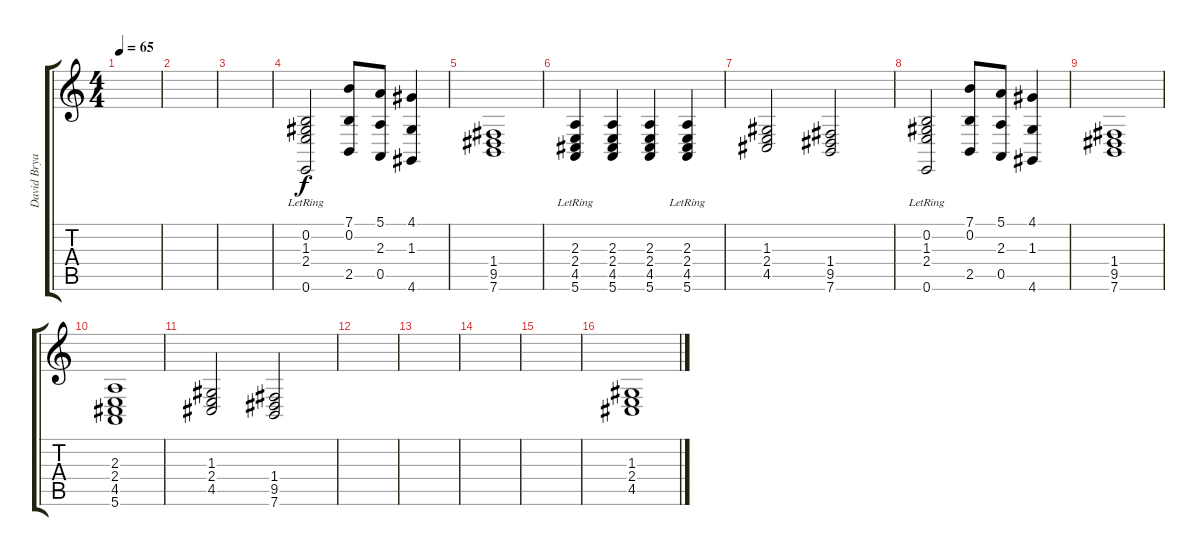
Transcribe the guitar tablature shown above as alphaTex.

\track ("David Bryan - 3" "David Brya") {instrument stringensemble1 bank 57}
\staff {score tabs}
\tuning (E4 B3 G3 D3 A2 E2) {hide}
\ts (4 4)
\tempo 65
\clef g2
\ks c
|
|
|
(0.2 1.3 2.4{lr} 0.6).2 (7.1 0.2 2.5).8 (5.1 2.3 0.5).8 (4.1 1.3 4.6).4 |
(1.4 9.5 7.6).1 |
(2.3 2.4 4.5 5.6{lr}).4 (2.3 2.4 4.5 5.6).4 (2.3 2.4 4.5 5.6).4 (2.3 2.4 4.5{lr} 5.6).4 |
(1.3 2.4 4.5).2 (1.4 9.5 7.6).2 |
(0.2 1.3 2.4{lr} 0.6).2 (7.1 0.2 2.5).8 (5.1 2.3 0.5).8 (4.1 1.3 4.6).4 |
(1.4 9.5 7.6).1 |
(2.3 2.4 4.5 5.6).1 |
(1.3 2.4 4.5).2 (1.4 9.5 7.6).2 |
|
|
|
|
(1.3 2.4 4.5).1
